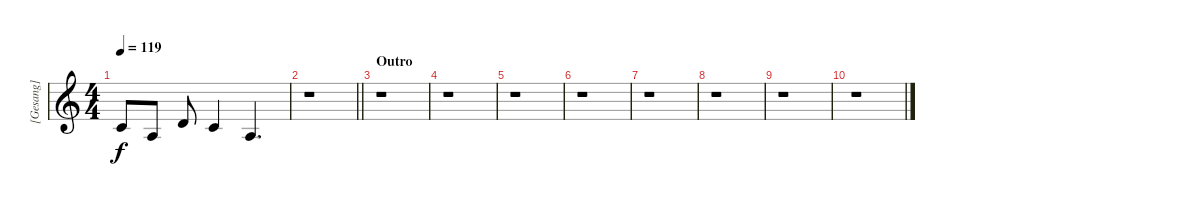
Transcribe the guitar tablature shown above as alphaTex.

\track ("[Gesang]" "[Gesang]") {instrument baritonesax}
\staff {score}
\tuning (E4 B3 G3 D3 A2 E2) {hide}
\ts (4 4)
\tempo 119
\clef g2
\ks c
5.3.8{dy f} 2.3.8 7.3.8 5.3.4 2.3.4{d} |
\barLineRight lightlight
r.1 |
\section ("" "Outro")
r.1 |
r.1 |
r.1 |
r.1 |
r.1 |
r.1 |
r.1 |
r.1
